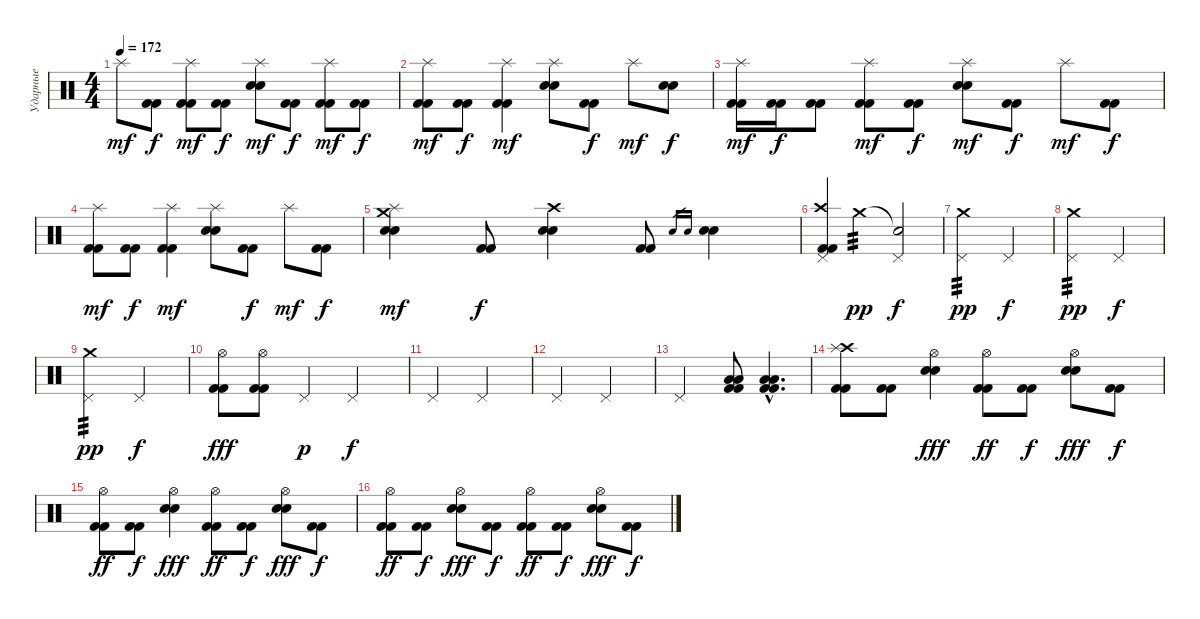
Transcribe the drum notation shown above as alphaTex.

\track ("Ударные" "Ударные") {instrument percussion}
\staff {score}
\articulation defaults
\ts (4 4)
\tempo 172
\clef neutral
\ks c "Splash (hit)".8{dy mf}
("Kick (hit) 2" "Kick (hit) 2").8{dy f} ("Splash (hit)" "Kick (hit) 2" "Kick (hit) 2").8{dy mf} ("Kick (hit) 2" "Kick (hit) 2").8{dy f} ("Splash (hit)" "Electric Snare (hit)" "Electric Snare (hit)").8{dy mf} ("Kick (hit) 2" "Kick (hit) 2").8{dy f} ("Splash (hit)" "Kick (hit) 2" "Kick (hit) 2").8{dy mf} ("Kick (hit) 2" "Kick (hit) 2").8{dy f} |
("Splash (hit)" "Kick (hit) 2" "Kick (hit) 2").8{dy mf} ("Kick (hit) 2" "Kick (hit) 2").8{dy f} ("Splash (hit)" "Kick (hit) 2" "Kick (hit) 2").4{dy mf} ("Splash (hit)" "Electric Snare (hit)" "Electric Snare (hit)").8 ("Kick (hit) 2" "Kick (hit) 2").8{dy f} "Splash (hit)".8{dy mf} ("Electric Snare (hit)" "Electric Snare (hit)").8{dy f} |
("Splash (hit)" "Kick (hit) 2" "Kick (hit) 2").16{dy mf} ("Kick (hit) 2" "Kick (hit) 2").16{dy f} ("Kick (hit) 2" "Kick (hit) 2").8 ("Splash (hit)" "Kick (hit) 2" "Kick (hit) 2").8{dy mf} ("Kick (hit) 2" "Kick (hit) 2").8{dy f} ("Splash (hit)" "Electric Snare (hit)" "Electric Snare (hit)").8{dy mf} ("Kick (hit) 2" "Kick (hit) 2").8{dy f} "Splash (hit)".8{dy mf} ("Kick (hit) 2" "Kick (hit) 2").8{dy f} |
("Splash (hit)" "Kick (hit) 2" "Kick (hit) 2").8{dy mf} ("Kick (hit) 2" "Kick (hit) 2").8{dy f} ("Splash (hit)" "Kick (hit) 2" "Kick (hit) 2").4{dy mf} ("Splash (hit)" "Electric Snare (hit)" "Electric Snare (hit)").8 ("Kick (hit) 2" "Kick (hit) 2").8{dy f} "Splash (hit)".8{dy mf} ("Kick (hit) 2" "Kick (hit) 2").8{dy f} |
("Crash medium (hit)" "Splash (hit)" "Electric Snare (hit)" "Electric Snare (hit)").4{dy mf} ("Kick (hit) 2" "Kick (hit) 2").8{dy f} ("Crash high (hit)" "Electric Snare (hit)" "Electric Snare (hit)").4 ("Kick (hit) 2" "Kick (hit) 2").8 "Electric Snare (hit)".16{gr} "Electric Snare (hit)".16{gr} ("Electric Snare (hit)" "Electric Snare (hit)").4 |
("Crash high (hit)" "Pedal Hi-Hat (hit)" "Kick (hit) 2" "Kick (hit) 2").4 "Crash medium (hit)".4{tp 3 dy pp} ("Snare (hit)"{t} "Pedal Hi-Hat (hit)").2{dy f} |
("Crash medium (hit)" "Pedal Hi-Hat (hit)").2{tp 3 dy pp} "Pedal Hi-Hat (hit)".2{dy f} |
("Crash medium (hit)" "Pedal Hi-Hat (hit)").2{tp 3 dy pp} "Pedal Hi-Hat (hit)".2{dy f} |
("Crash medium (hit)" "Pedal Hi-Hat (hit)").2{tp 3 dy pp} "Pedal Hi-Hat (hit)".2{dy f} |
("Hi-Hat (open)" "Kick (hit) 2" "Kick (hit) 2").8{dy fff} ("Hi-Hat (open)" "Kick (hit) 2" "Kick (hit) 2").8 "Pedal Hi-Hat (hit)".4{dy p} "Pedal Hi-Hat (hit)".2{dy f} |
"Pedal Hi-Hat (hit)".2 "Pedal Hi-Hat (hit)".2 |
"Pedal Hi-Hat (hit)".2 "Pedal Hi-Hat (hit)".2 |
"Pedal Hi-Hat (hit)".2 ("Low Tom (hit)" "Low Floor Tom (hit)" "Kick (hit) 2" "Kick (hit) 2").8 ("Low Tom (hit)"{hac} "Low Floor Tom (hit)"{hac} "Kick (hit) 2"{hac} "Kick (hit) 2"{hac}).4{d} |
("Crash high (hit)" "Splash (hit)" "Kick (hit) 2" "Kick (hit) 2").8 ("Kick (hit) 2" "Kick (hit) 2").8 ("Hi-Hat (open)" "Electric Snare (hit)" "Electric Snare (hit)").4{dy fff} ("Hi-Hat (open)" "Kick (hit) 2" "Kick (hit) 2").8{dy ff} ("Kick (hit) 2" "Kick (hit) 2").8{dy f} ("Hi-Hat (open)" "Electric Snare (hit)" "Electric Snare (hit)").8{dy fff} ("Kick (hit) 2" "Kick (hit) 2").8{dy f} |
("Hi-Hat (open)" "Kick (hit) 2" "Kick (hit) 2").8{dy ff} ("Kick (hit) 2" "Kick (hit) 2").8{dy f} ("Hi-Hat (open)" "Electric Snare (hit)" "Electric Snare (hit)").4{dy fff} ("Hi-Hat (open)" "Kick (hit) 2" "Kick (hit) 2").8{dy ff} ("Kick (hit) 2" "Kick (hit) 2").8{dy f} ("Hi-Hat (open)" "Electric Snare (hit)" "Electric Snare (hit)").8{dy fff} ("Kick (hit) 2" "Kick (hit) 2").8{dy f} |
("Hi-Hat (open)" "Kick (hit) 2" "Kick (hit) 2").8{dy ff} ("Kick (hit) 2" "Kick (hit) 2").8{dy f} ("Hi-Hat (open)" "Electric Snare (hit)" "Electric Snare (hit)").8{dy fff} ("Kick (hit) 2" "Kick (hit) 2").8{dy f} ("Hi-Hat (open)" "Kick (hit) 2" "Kick (hit) 2").8{dy ff} ("Kick (hit) 2" "Kick (hit) 2").8{dy f} ("Hi-Hat (open)" "Electric Snare (hit)" "Electric Snare (hit)").8{dy fff} ("Kick (hit) 2" "Kick (hit) 2").8{dy f}
